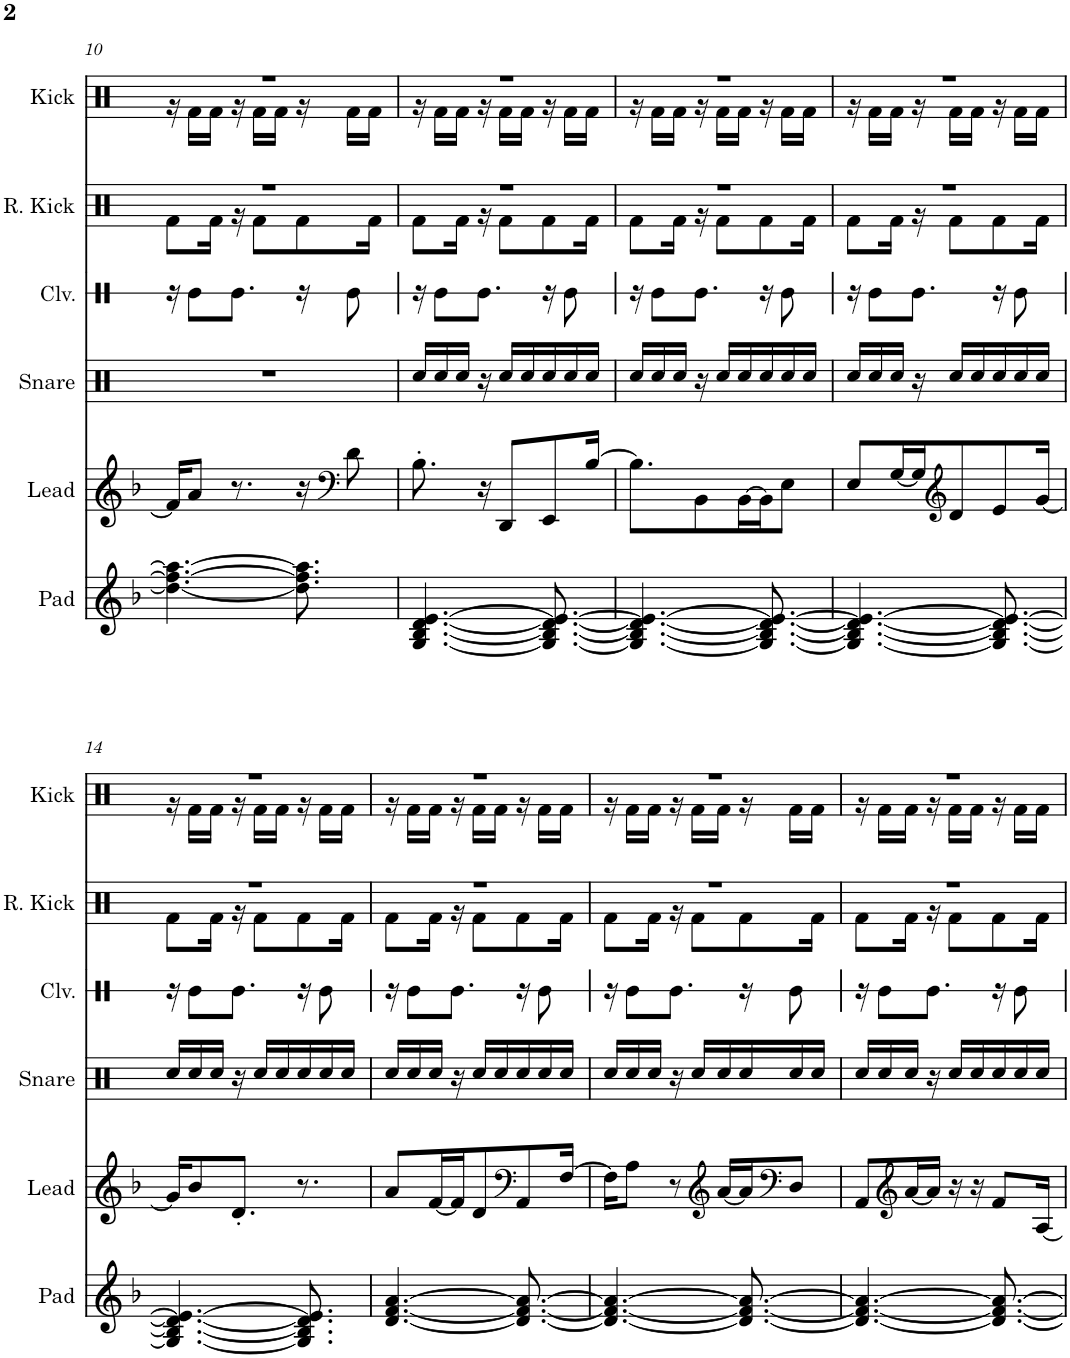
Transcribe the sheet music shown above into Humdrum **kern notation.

**kern	**kern	**kern	**kern	**kern	**kern
*part6	*part5	*part4	*part3	*part2	*part1
*staff6	*staff5	*staff4	*staff3	*staff2	*staff1
*I"Pad	*I"Lead	*I"Snare	*I"Claves	*I"Reverb Kick	*I"Kick
*I'Pad	*I'Lead	*I'Snare	*I'Clv.	*I'R. Kick	*I'Kick
!!LO:PB:g=z
*clefG2	*clefG2	*clefX	*clefX	*clefX	*clefX
*k[b-]	*k[b-]	*k[b-]	*k[b-]	*k[b-]	*k[b-]
*M9/16	*M9/16	*M9/16	*M9/16	*M9/16	*M9/16
=10	=10	=10	=10	=10	=10
*	*	*	*	*^	*^
4.dd\_ 4.ff\_ 4.aa\_	16f/KL]	16%9r	16r	16%9r	8Rf\L	16%9r	16r
.	8a/J	.	8Re\L	.	.	.	16Rf\LL
.	.	.	.	.	16Rf\Jk	.	16Rf\JJ
.	8.r	.	8.Re\J	.	16r	.	16r
.	.	.	.	.	8Rf\L	.	16Rf\LL
.	.	.	.	.	.	.	16Rf\JJ
8.dd\] 8.ff\] 8.aa\]	16r	.	16r	.	8Rf\	.	16r
*	*clefF4	*	*	*	*	*	*
.	8d\	.	8Re\	.	.	.	16Rf\LL
.	.	.	.	.	16Rf\Jk	.	16Rf\JJ
=11	=11	=11	=11	=11	=11	=11	=11
[4.G/ [4.B-/ [4.d/ [4.e/	8.B-'\	16Rcc/LL	16r	16%9r	8Rf\L	16%9r	16r
.	.	16Rcc/	8Re\L	.	.	.	16Rf\LL
.	.	16Rcc/JJ	.	.	16Rf\Jk	.	16Rf\JJ
.	16r	16r	8.Re\J	.	16r	.	16r
.	8DD/L	16Rcc/LL	.	.	8Rf\L	.	16Rf\LL
.	.	16Rcc/	.	.	.	.	16Rf\JJ
8.G/_ 8.B-/_ 8.d/_ 8.e/_	8EE/	16Rcc/	16r	.	8Rf\	.	16r
.	.	16Rcc/	8Re\	.	.	.	16Rf\LL
.	[16B-/Jk	16Rcc/JJ	.	.	16Rf\Jk	.	16Rf\JJ
=12	=12	=12	=12	=12	=12	=12	=12
4.G/_ 4.B-/_ 4.d/_ 4.e/_	8.B-\L]	16Rcc/LL	16r	16%9r	8Rf\L	16%9r	16r
.	.	16Rcc/	8Re\L	.	.	.	16Rf\LL
.	.	16Rcc/JJ	.	.	16Rf\Jk	.	16Rf\JJ
.	8BB-\	16r	8.Re\J	.	16r	.	16r
.	.	16Rcc/LL	.	.	8Rf\L	.	16Rf\LL
.	[16BB-\L	16Rcc/	.	.	.	.	16Rf\JJ
8.G/_ 8.B-/_ 8.d/_ 8.e/_	16BB-\J]	16Rcc/	16r	.	8Rf\	.	16r
.	8E\J	16Rcc/	8Re\	.	.	.	16Rf\LL
.	.	16Rcc/JJ	.	.	16Rf\Jk	.	16Rf\JJ
=13	=13	=13	=13	=13	=13	=13	=13
4.G/_ 4.B-/_ 4.d/_ 4.e/_	8E/L	16Rcc/LL	16r	16%9r	8Rf\L	16%9r	16r
.	.	16Rcc/	8Re\L	.	.	.	16Rf\LL
.	[16G/L	16Rcc/JJ	.	.	16Rf\Jk	.	16Rf\JJ
.	16G/J]	16r	8.Re\J	.	16r	.	16r
*	*clefG2	*	*	*	*	*	*
.	8d/	16Rcc/LL	.	.	8Rf\L	.	16Rf\LL
.	.	16Rcc/	.	.	.	.	16Rf\JJ
8.G/_ 8.B-/_ 8.d/_ 8.e/_	8e/	16Rcc/	16r	.	8Rf\	.	16r
.	.	16Rcc/	8Re\	.	.	.	16Rf\LL
.	[16g/Jk	16Rcc/JJ	.	.	16Rf\Jk	.	16Rf\JJ
!!LO:LB:g=z	!!
=14	=14	=14	=14	=14	=14	=14	=14
4.G/_ 4.B-/_ 4.d/_ 4.e/_	16g/KL]	16Rcc/LL	16r	16%9r	8Rf\L	16%9r	16r
.	8b-/	16Rcc/	8Re\L	.	.	.	16Rf\LL
.	.	16Rcc/JJ	.	.	16Rf\Jk	.	16Rf\JJ
.	8.d'/J	16r	8.Re\J	.	16r	.	16r
.	.	16Rcc/LL	.	.	8Rf\L	.	16Rf\LL
.	.	16Rcc/	.	.	.	.	16Rf\JJ
8.G/] 8.B-/] 8.d/] 8.e/]	8.r	16Rcc/	16r	.	8Rf\	.	16r
.	.	16Rcc/	8Re\	.	.	.	16Rf\LL
.	.	16Rcc/JJ	.	.	16Rf\Jk	.	16Rf\JJ
=15	=15	=15	=15	=15	=15	=15	=15
[4.d/ [4.f/ [4.a/	8a/L	16Rcc/LL	16r	16%9r	8Rf\L	16%9r	16r
.	.	16Rcc/	8Re\L	.	.	.	16Rf\LL
.	[16f/L	16Rcc/JJ	.	.	16Rf\Jk	.	16Rf\JJ
.	16f/J]	16r	8.Re\J	.	16r	.	16r
.	8d/	16Rcc/LL	.	.	8Rf\L	.	16Rf\LL
.	.	16Rcc/	.	.	.	.	16Rf\JJ
*	*clefF4	*	*	*	*	*	*
8.d/_ 8.f/_ 8.a/_	8AA/	16Rcc/	16r	.	8Rf\	.	16r
.	.	16Rcc/	8Re\	.	.	.	16Rf\LL
.	[16F/Jk	16Rcc/JJ	.	.	16Rf\Jk	.	16Rf\JJ
=16	=16	=16	=16	=16	=16	=16	=16
4.d/_ 4.f/_ 4.a/_	16F\KL]	16Rcc/LL	16r	16%9r	8Rf\L	16%9r	16r
.	8A\J	16Rcc/	8Re\L	.	.	.	16Rf\LL
.	.	16Rcc/JJ	.	.	16Rf\Jk	.	16Rf\JJ
.	8r	16r	8.Re\J	.	16r	.	16r
.	.	16Rcc/LL	.	.	8Rf\L	.	16Rf\LL
*	*clefG2	*	*	*	*	*	*
.	[16a/LL	16Rcc/	.	.	.	.	16Rf\JJ
8.d/_ 8.f/_ 8.a/_	16a/J]	16Rcc/	16r	.	8Rf\	.	16r
*	*clefF4	*	*	*	*	*	*
.	8D/J	16Rcc/	8Re\	.	.	.	16Rf\LL
.	.	16Rcc/JJ	.	.	16Rf\Jk	.	16Rf\JJ
=17	=17	=17	=17	=17	=17	=17	=17
4.d/_ 4.f/_ 4.a/_	8AA/L	16Rcc/LL	16r	16%9r	8Rf\L	16%9r	16r
.	.	16Rcc/	8Re\L	.	.	.	16Rf\LL
*	*clefG2	*	*	*	*	*	*
.	[16a/L	16Rcc/JJ	.	.	16Rf\Jk	.	16Rf\JJ
.	16a/JJ]	16r	8.Re\J	.	16r	.	16r
.	16r	16Rcc/LL	.	.	8Rf\L	.	16Rf\LL
.	16r	16Rcc/	.	.	.	.	16Rf\JJ
8.d/_ 8.f/_ 8.a/_	8f/L	16Rcc/	16r	.	8Rf\	.	16r
.	.	16Rcc/	8Re\	.	.	.	16Rf\LL
.	[16A/Jk	16Rcc/JJ	.	.	16Rf\Jk	.	16Rf\JJ
*	*	*	*	*v	*v	*	*
*	*	*	*	*	*v	*v
=	=	=	=	=	=
*-	*-	*-	*-	*-	*-
